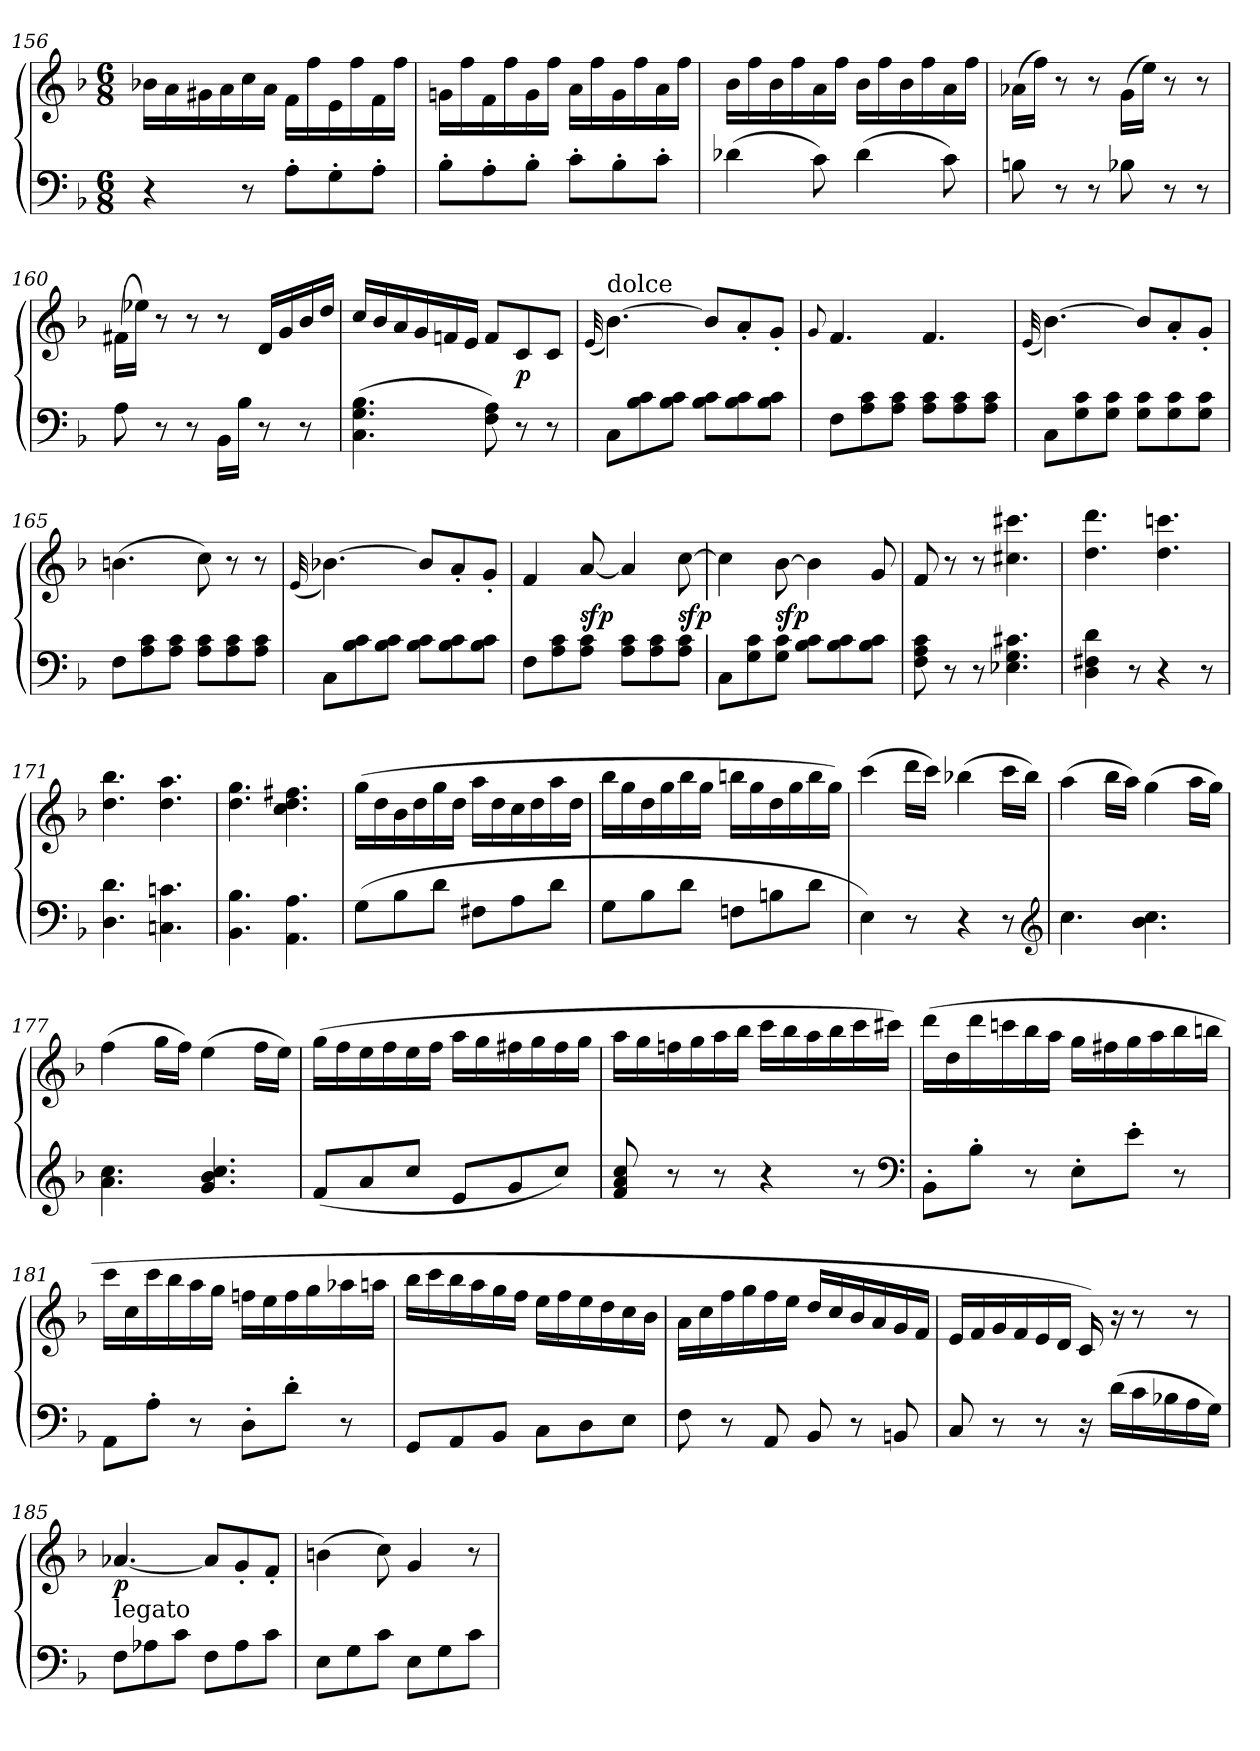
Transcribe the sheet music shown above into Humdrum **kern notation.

**kern	**kern	**dynam
*part1	*part1	*part1
*staff2	*staff1	*staff1/2
*clefF4	*clefG2	*
*k[b-]	*k[b-]	*
*M6/8	*M6/8	*
=156	=156	=156
4r	16b-X\LL	.
.	16a\	.
.	16g#X\	.
.	16a\	.
8r	16cc\	.
.	16a\JJ	.
8A'L	16fLL	.
.	16ff	.
8G'	16e	.
.	16ff	.
8A'J	16f	.
.	16ffJJ	.
=157	=157	=157
8B-'L	16gnLL	.
.	16ff	.
8A'	16f	.
.	16ff	.
8B-'J	16g	.
.	16ffJJ	.
8c'L	16aLL	.
.	16ff	.
8B-'	16g	.
.	16ff	.
8c'J	16a	.
.	16ffJJ	.
=158	=158	=158
(4d-X	16b-LL	.
.	16ff	.
.	16b-	.
.	16ff	.
8c)	16a	.
.	16ffJJ	.
(4d-	16b-LL	.
.	16ff	.
.	16b-	.
.	16ff	.
8c)	16a	.
.	16ffJJ	.
=159	=159	=159
8Bn	(16a-XLL	.
.	16ffJJ)	.
8r	8r	.
8r	8r	.
8B-X	(16gLL	.
.	16eeJJ)	.
8r	8r	.
8r	8r	.
=160	=160	=160
8A	(16f#XLL	.
.	16ee-XJJ)	.
8r	8r	.
8r	8r	.
(16BB-LL	8r	.
16B-JJ	.	.
8r	16dLL	.
.	16g	.
8r	16b-	.
.	16ddJJ	.
=161	=161	=161
(4.C 4.G 4.B-	16ccLL	.
.	16b-	.
.	16a	.
.	16g	.
.	16fn	.
.	16eJJ	.
8F 8A)	8fL)	.
8r	8c	p
8r	8cJ	.
=162	=162	=162
.	(32qqe	.
!	!LO:TX:t=dolce	!
8CL	[4.b-)	.
8B- 8c	.	.
8B- 8cJ	.	.
8B- 8cL	8b-L]	.
8B- 8c	8a'	.
8B- 8cJ	8g'J	.
=163	=163	=163
.	8qqg	.
8FL	4.f	.
8A 8c	.	.
8A 8cJ	.	.
8A 8cL	4.f	.
8A 8c	.	.
8A 8cJ	.	.
=164	=164	=164
.	(>32qqe	.
8CL	[4.b-)	.
8G 8c	.	.
8G 8cJ	.	.
8G 8cL	8b-L]	.
8G 8c	8a'	.
8G 8cJ	8g'J	.
=165	=165	=165
8FL	(4.bn	.
8A 8c	.	.
8A 8cJ	.	.
8A 8cL	8cc)	.
8A 8c	8r	.
8A 8cJ	8r	.
=166	=166	=166
.	(>32qqe	.
8CL	[4.b-X)	.
8B- 8c	.	.
8B- 8cJ	.	.
8B- 8cL	8b-L]	.
8B- 8c	8a'	.
8B- 8cJ	8g'J	.
=167	=167	=167
8FL	4f	.
8A 8c	.	.
8A 8cJ	[8a	sfp
8A 8cL	4a]	.
8A 8c	.	.
8A 8cJ	[8cc	sfp
=168	=168	=168
8CL	4cc]	.
8G 8c	.	.
8G 8cJ	[8b-	sfp
8B- 8cL	4b-]	.
8B- 8c	.	.
8B- 8cJ	8g	.
=169	=169	=169
8F 8A 8c	8f	.
8r	8r	.
8r	8r	.
4.E-X 4.G 4.c#X	4.cc#X 4.ccc#X	.
=170	=170	=170
4D 4F#X 4d	4.dd 4.ddd	.
8r	.	.
4r	4.dd 4.cccn	.
8r	.	.
=171	=171	=171
4.D 4.d	4.dd 4.bb-	.
4.Cn 4.cn	4.dd 4.aa	.
=172	=172	=172
4.BB- 4.B-	4.dd 4.gg	.
4.AA 4.A	4.cc 4.dd 4.ff#X	.
=173	=173	=173
(8GL	(16ggLL	.
.	16dd	.
8B-	16b-	.
.	16dd	.
8dJ	16gg	.
.	16ddJJ	.
8F#XL	16aaLL	.
.	16dd	.
8A	16cc	.
.	16dd	.
8dJ	16aa	.
.	16ddJJ	.
=174	=174	=174
8GL	16bb-LL	.
.	16gg	.
8B-	16dd	.
.	16gg	.
8dJ	16bb-	.
.	16ggJJ	.
8FnL	16bbnLL	.
.	16gg	.
8Bn	16dd	.
.	16gg	.
8dJ	16bb	.
.	16ggJJ)	.
=175	=175	=175
4E)	(4ccc	.
8r	16dddLL	.
.	16cccJJ)	.
4r	(4bb-X	.
8r	16cccLL	.
.	16bb-JJ)	.
*clefG2	*	*
=176	=176	=176
4.cc	(4aa	.
.	16bb-LL	.
.	16aaJJ)	.
4.b- 4.cc	(4gg	.
.	16aaLL	.
.	16ggJJ)	.
=177	=177	=177
4.a 4.cc	(4ff	.
.	16ggLL	.
.	16ffJJ)	.
4.g 4.b- 4.cc	(4ee	.
.	16ffLL	.
.	16eeJJ)	.
=178	=178	=178
(8fL	(16ggLL	.
.	16ff	.
8a	16ee	.
.	16ff	.
8ccJ	16ee	.
.	16ffJJ	.
8eL	16aaLL	.
.	16gg	.
8g	16ff#X	.
.	16gg	.
8ccJ)	16ff#	.
.	16ggJJ	.
=179	=179	=179
8f 8a 8cc	16aaLL	.
.	16gg	.
8r	16ffn	.
.	16gg	.
8r	16aa	.
.	16bb-JJ	.
4r	16cccLL	.
.	16bb-	.
.	16aa	.
.	16bb-	.
8r	16ccc	.
.	16ccc#XJJ)	.
*clefF4	*	*
=180	=180	=180
8BB-'L	(16dddLL	.
.	16dd	.
8B-'J	16ddd	.
.	16cccn	.
8r	16bb-	.
.	16aaJJ	.
8E'L	16ggLL	.
.	16ff#X	.
8e'J	16gg	.
.	16aa	.
8r	16bb-	.
.	16bbnJJ	.
=181	=181	=181
8AAL	16cccLL	.
.	16cc	.
8A'J	16ccc	.
.	16bb-	.
8r	16aa	.
.	16ggJJ	.
8D'L	16ffnLL	.
.	16ee	.
8d'J	16ff	.
.	16gg	.
8r	16aa-X	.
.	16aanJJ	.
=182	=182	=182
8GGL	16bb-LL	.
.	16ccc	.
8AA	16bb-	.
.	16aa	.
8BB-J	16gg	.
.	16ffJJ	.
8CL	16eeLL	.
.	16ff	.
8D	16ee	.
.	16dd	.
8EJ	16cc	.
.	16b-JJ	.
=183	=183	=183
8F	16aLL	.
.	16cc	.
8r	16ff	.
.	16gg	.
8AA	16ff	.
.	16eeJJ	.
8BB-	16ddLL	.
.	16cc	.
8r	16b-	.
.	16a	.
8BBn	16g	.
.	16fJJ	.
=184	=184	=184
8C	16eLL	.
.	16f	.
8r	16g	.
.	16f	.
8r	16e	.
.	16dJJ	.
16r	16c)	.
(16dLL	16r	.
16c	8r	.
16B-X	.	.
16A	8r	.
16GJJ)	.	.
=185	=185	=185
!LO:TX:t=legato	!	!
8FL	[4.a-X	p
8A-X	.	.
8cJ	.	.
8FL	8a-L]	.
8A-	8g'	.
8cJ	8f'J	.
=186	=186	=186
8EL	(4bn	.
8G	.	.
8cJ	8cc)	.
8EL	4g	.
8G	.	.
8cJ	8r	.
=	=	=
*-	*-	*-
